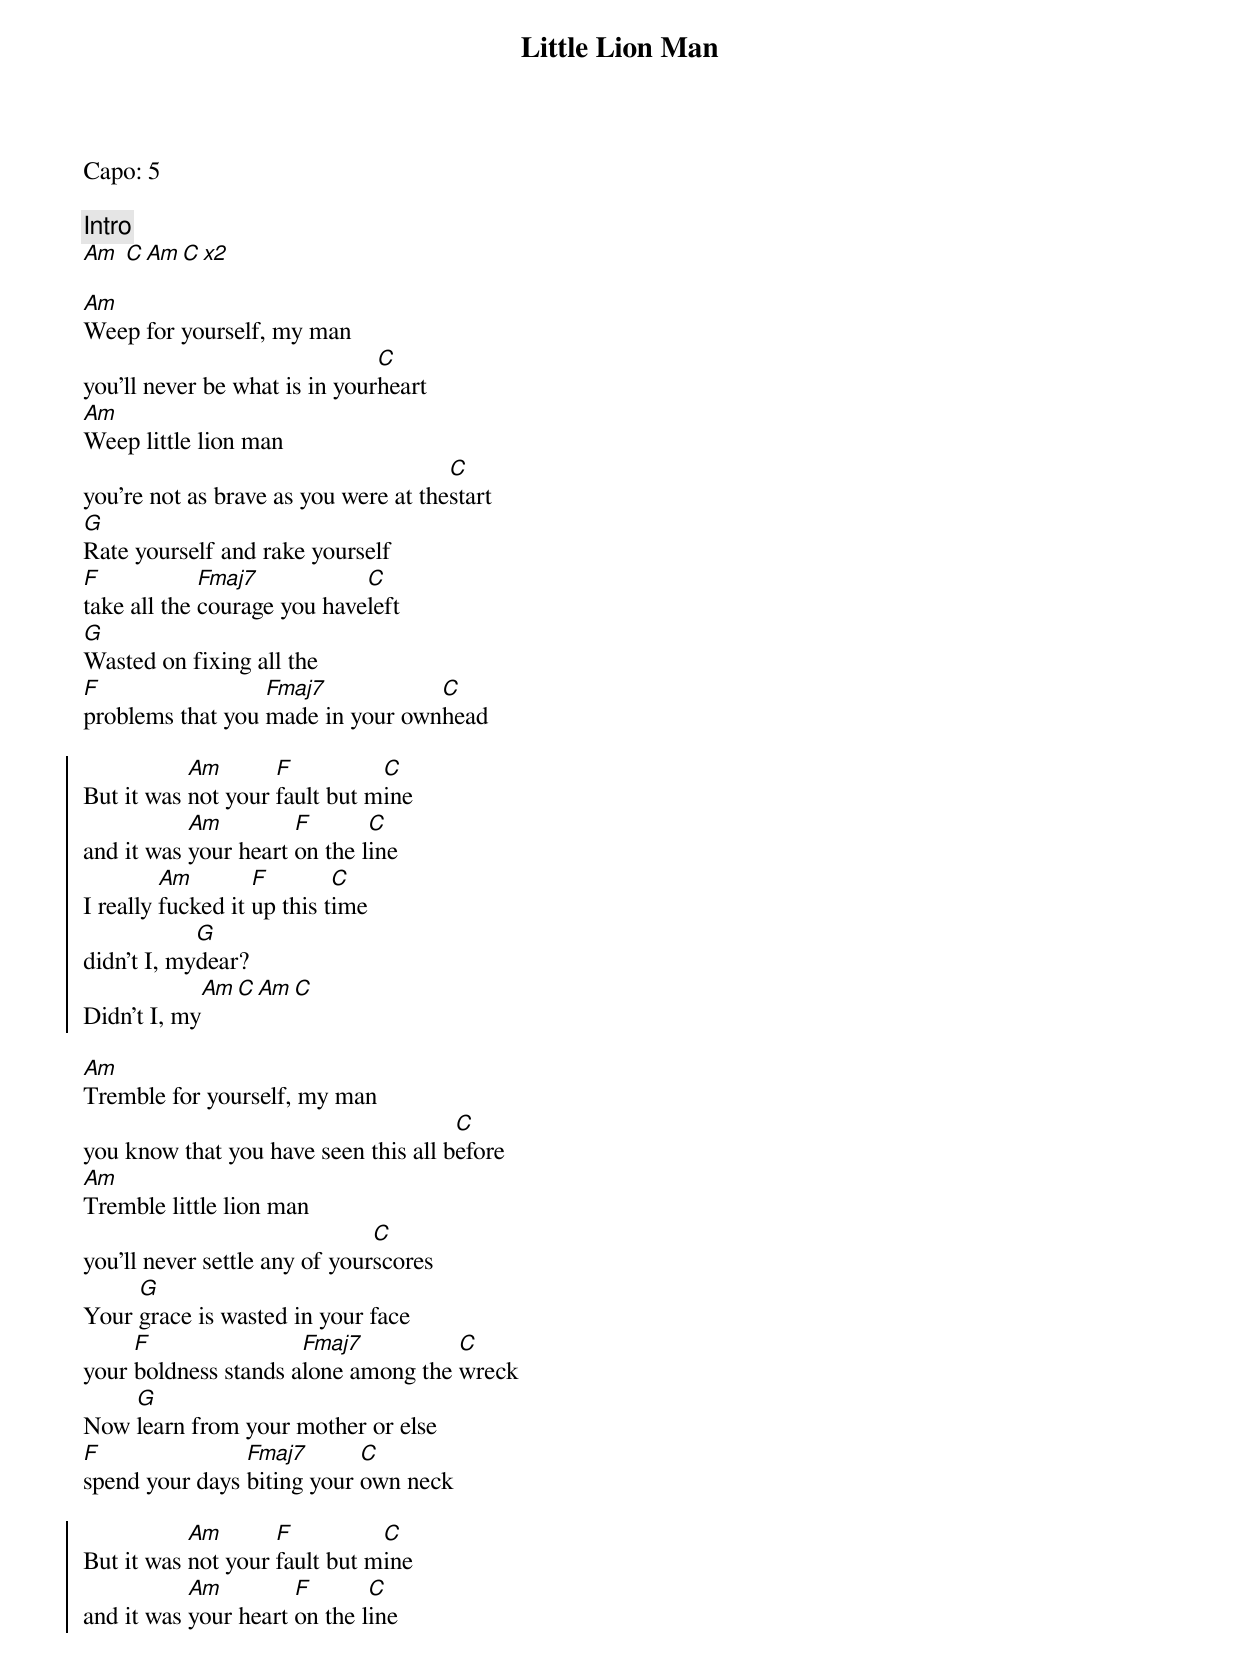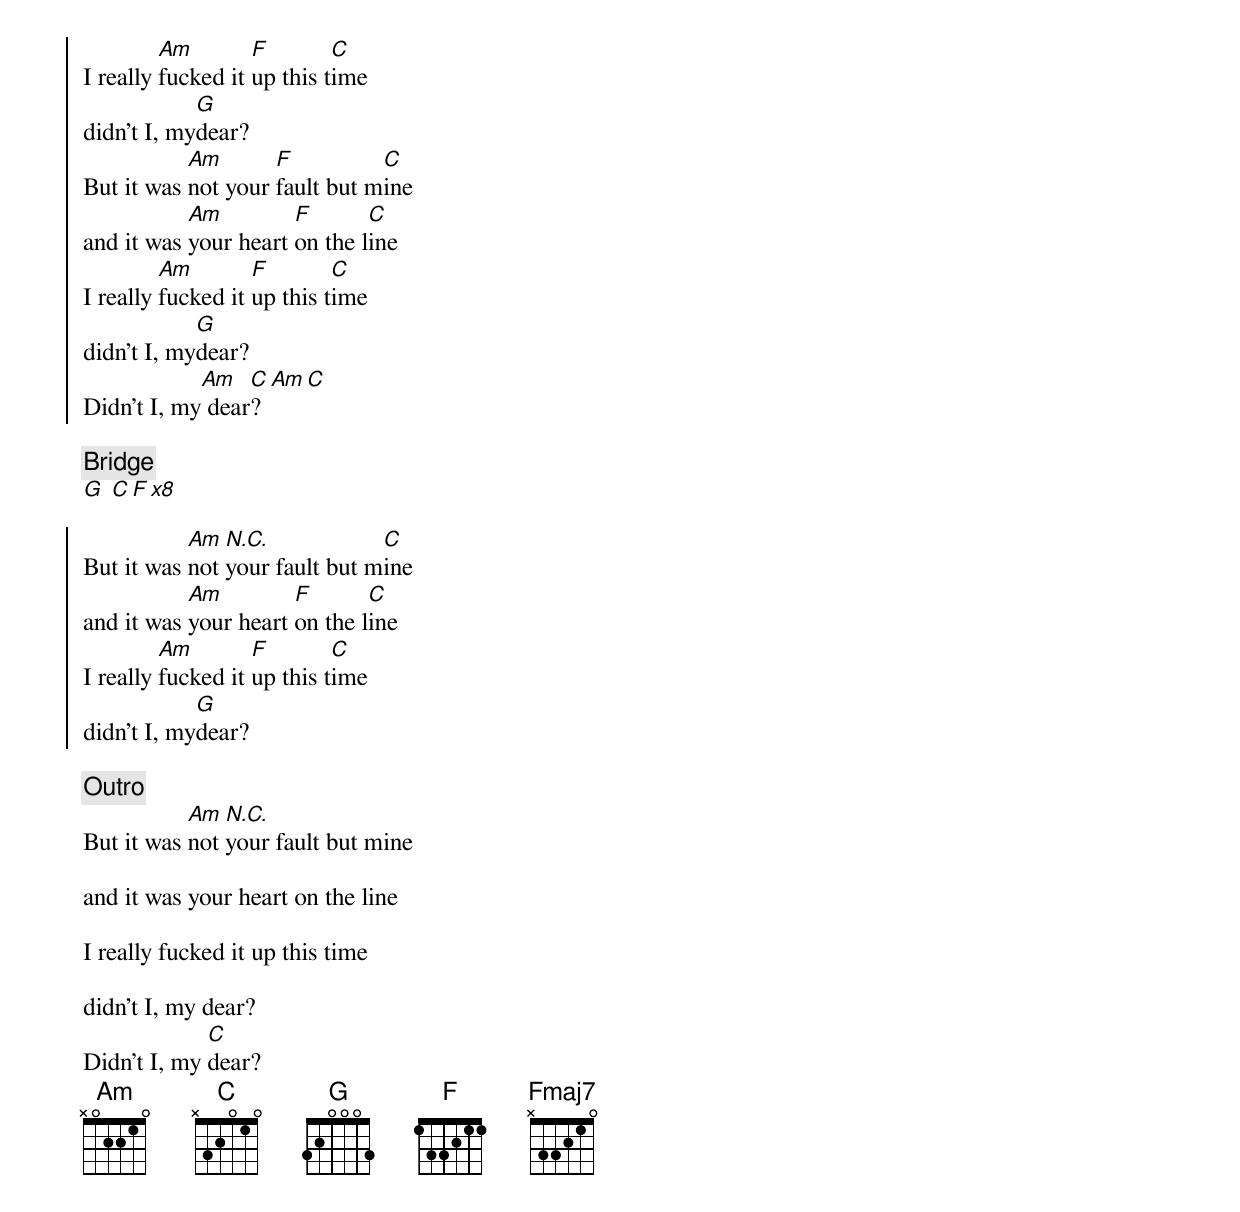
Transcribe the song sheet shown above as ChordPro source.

{title: Little Lion Man}
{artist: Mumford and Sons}
Capo: 5

{comment: Intro}
[Am] [C][Am][C][x2]

{start_of_verse}
[Am]Weep for yourself, my man
you'll never be what is in your[C]heart
[Am]Weep little lion man
you're not as brave as you were at the[C]start
[G]Rate yourself and rake yourself
[F]take all the [Fmaj7]courage you have[C]left
[G]Wasted on fixing all the
[F]problems that you [Fmaj7]made in your own[C]head
{end_of_verse}

{start_of_chorus}
But it was [Am]not your [F]fault but m[C]ine
and it was [Am]your heart [F]on the l[C]ine
I really [Am]fucked it [F]up this t[C]ime
didn't I, my[G]dear?
Didn't I, my[Am][C][Am][C]
{end_of_chorus}

{start_of_verse}
[Am]Tremble for yourself, my man
you know that you have seen this all b[C]efore
[Am]Tremble little lion man
you'll never settle any of your[C]scores
Your [G]grace is wasted in your face
your [F]boldness stands a[Fmaj7]lone among the [C]wreck
Now [G]learn from your mother or else
[F]spend your days [Fmaj7]biting your [C]own neck
{end_of_verse}

{start_of_chorus}
But it was [Am]not your [F]fault but m[C]ine
and it was [Am]your heart [F]on the l[C]ine
I really [Am]fucked it [F]up this t[C]ime
didn't I, my[G]dear?
But it was [Am]not your [F]fault but m[C]ine
and it was [Am]your heart [F]on the l[C]ine
I really [Am]fucked it [F]up this t[C]ime
didn't I, my[G]dear?
Didn't I, my[Am] dear[C]?[Am][C]
{end_of_chorus}

{comment: Bridge}
[G] [C][F][x8]

{start_of_chorus}
But it was [Am]not [N.C.]your fault but m[C]ine
and it was [Am]your heart [F]on the l[C]ine
I really [Am]fucked it [F]up this t[C]ime
didn't I, my[G]dear?
{end_of_chorus}

{comment: Outro}
But it was [Am]not [N.C.]your fault but mine

and it was your heart on the line

I really fucked it up this time

didn't I, my dear?
Didn't I, my [C]dear?
